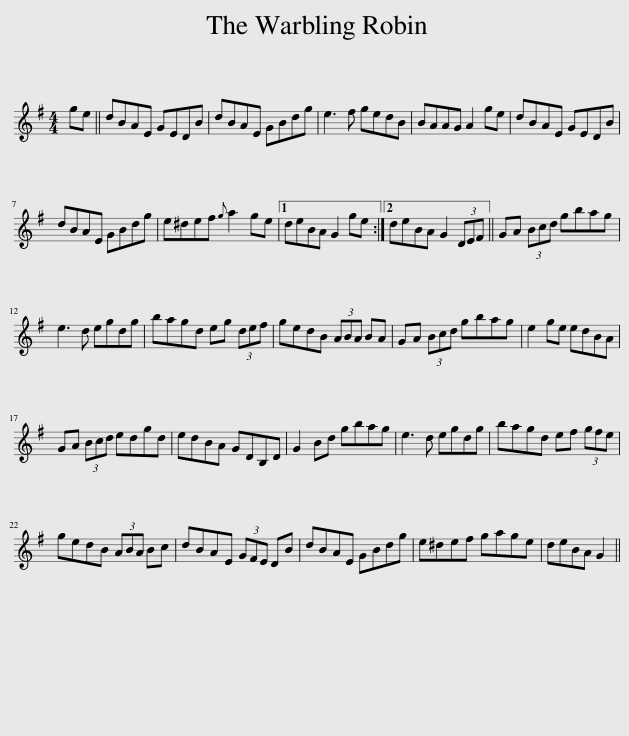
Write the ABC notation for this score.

X:1
L:1/8
M:4/4
I:linebreak $
K:G
V:1 treble
V:1
 ge || dBAE GEDB | dBAE GBdg | e3 f gedB | BAAG A2 ge | %5
 dBAE GEDB |$ dBAE GBdg | e^def{g} a2 ge |1 deBA G2 ge :|2 deBA G2 (3DEF || %10
 GA (3Bcd gbag |$ e3 d egdg | bagd eg (3def | gedB (3ABA BA | GA (3Bcd gbag | %15
 e2 ge edBA |$ GA (3Bcd edgd | edBA GDB,D | G2 Bd gbag | e3 d egdg | %20
 bagd ef (3gfe |$ gedB (3ABA Bc | dBAE (3GFE DB | dBAE GBdg | e^def gage | %25
 deBA G2 || %26
